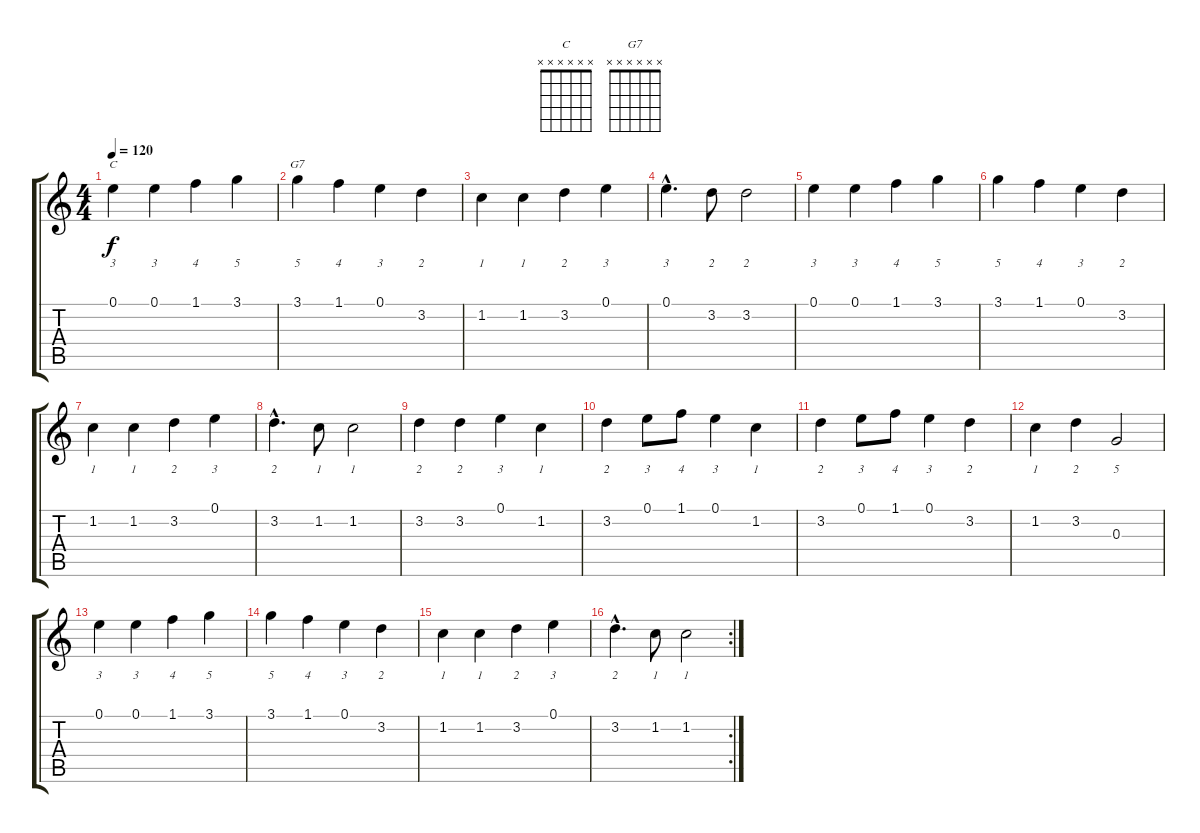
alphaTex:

\track "" {instrument acousticguitarsteel}
\staff {score tabs}
\tuning (E4 B3 G3 D3 A2 E2) {hide}
\chord ("C" x x x x x x)
\chord ("G7" x x x x x x)
\ts (4 4)
\tempo 120
\clef g2
\ks c
0.1.4{ch "C" lyrics (0 "3") lyrics (1 "") lyrics (2 "") lyrics (3 "") lyrics (4 "") dy f instrument acousticguitarsteel} 0.1.4{lyrics (0 "3") lyrics (1 "") lyrics (2 "") lyrics (3 "") lyrics (4 "")} 1.1.4{lyrics (0 "4") lyrics (1 "") lyrics (2 "") lyrics (3 "") lyrics (4 "")} 3.1.4{lyrics (0 "5") lyrics (1 "") lyrics (2 "") lyrics (3 "") lyrics (4 "")} |
3.1.4{ch "G7" lyrics (0 "5") lyrics (1 "") lyrics (2 "") lyrics (3 "") lyrics (4 "")} 1.1.4{lyrics (0 "4") lyrics (1 "") lyrics (2 "") lyrics (3 "") lyrics (4 "")} 0.1.4{lyrics (0 "3") lyrics (1 "") lyrics (2 "") lyrics (3 "") lyrics (4 "")} 3.2.4{lyrics (0 "2") lyrics (1 "") lyrics (2 "") lyrics (3 "") lyrics (4 "")} |
1.2.4{lyrics (0 "1") lyrics (1 "") lyrics (2 "") lyrics (3 "") lyrics (4 "")} 1.2.4{lyrics (0 "1") lyrics (1 "") lyrics (2 "") lyrics (3 "") lyrics (4 "")} 3.2.4{lyrics (0 "2") lyrics (1 "") lyrics (2 "") lyrics (3 "") lyrics (4 "")} 0.1.4{lyrics (0 "3") lyrics (1 "") lyrics (2 "") lyrics (3 "") lyrics (4 "")} |
0.1{hac}.4{d lyrics (0 "3") lyrics (1 "") lyrics (2 "") lyrics (3 "") lyrics (4 "")} 3.2.8{lyrics (0 "2") lyrics (1 "") lyrics (2 "") lyrics (3 "") lyrics (4 "")} 3.2.2{lyrics (0 "2") lyrics (1 "") lyrics (2 "") lyrics (3 "") lyrics (4 "")} |
0.1.4{lyrics (0 "3") lyrics (1 "") lyrics (2 "") lyrics (3 "") lyrics (4 "")} 0.1.4{lyrics (0 "3") lyrics (1 "") lyrics (2 "") lyrics (3 "") lyrics (4 "")} 1.1.4{lyrics (0 "4") lyrics (1 "") lyrics (2 "") lyrics (3 "") lyrics (4 "")} 3.1.4{lyrics (0 "5") lyrics (1 "") lyrics (2 "") lyrics (3 "") lyrics (4 "")} |
3.1.4{lyrics (0 "5") lyrics (1 "") lyrics (2 "") lyrics (3 "") lyrics (4 "")} 1.1.4{lyrics (0 "4") lyrics (1 "") lyrics (2 "") lyrics (3 "") lyrics (4 "")} 0.1.4{lyrics (0 "3") lyrics (1 "") lyrics (2 "") lyrics (3 "") lyrics (4 "")} 3.2.4{lyrics (0 "2") lyrics (1 "") lyrics (2 "") lyrics (3 "") lyrics (4 "")} |
1.2.4{lyrics (0 "1") lyrics (1 "") lyrics (2 "") lyrics (3 "") lyrics (4 "")} 1.2.4{lyrics (0 "1") lyrics (1 "") lyrics (2 "") lyrics (3 "") lyrics (4 "")} 3.2.4{lyrics (0 "2") lyrics (1 "") lyrics (2 "") lyrics (3 "") lyrics (4 "")} 0.1.4{lyrics (0 "3") lyrics (1 "") lyrics (2 "") lyrics (3 "") lyrics (4 "")} |
3.2{hac}.4{d lyrics (0 "2") lyrics (1 "") lyrics (2 "") lyrics (3 "") lyrics (4 "")} 1.2.8{lyrics (0 "1") lyrics (1 "") lyrics (2 "") lyrics (3 "") lyrics (4 "")} 1.2.2{lyrics (0 "1") lyrics (1 "") lyrics (2 "") lyrics (3 "") lyrics (4 "")} |
3.2.4{lyrics (0 "2") lyrics (1 "") lyrics (2 "") lyrics (3 "") lyrics (4 "")} 3.2.4{lyrics (0 "2") lyrics (1 "") lyrics (2 "") lyrics (3 "") lyrics (4 "")} 0.1.4{lyrics (0 "3") lyrics (1 "") lyrics (2 "") lyrics (3 "") lyrics (4 "")} 1.2.4{lyrics (0 "1") lyrics (1 "") lyrics (2 "") lyrics (3 "") lyrics (4 "")} |
3.2.4{lyrics (0 "2") lyrics (1 "") lyrics (2 "") lyrics (3 "") lyrics (4 "")} 0.1.8{lyrics (0 "3") lyrics (1 "") lyrics (2 "") lyrics (3 "") lyrics (4 "")} 1.1.8{lyrics (0 "4") lyrics (1 "") lyrics (2 "") lyrics (3 "") lyrics (4 "")} 0.1.4{lyrics (0 "3") lyrics (1 "") lyrics (2 "") lyrics (3 "") lyrics (4 "")} 1.2.4{lyrics (0 "1") lyrics (1 "") lyrics (2 "") lyrics (3 "") lyrics (4 "")} |
3.2.4{lyrics (0 "2") lyrics (1 "") lyrics (2 "") lyrics (3 "") lyrics (4 "")} 0.1.8{lyrics (0 "3") lyrics (1 "") lyrics (2 "") lyrics (3 "") lyrics (4 "")} 1.1.8{lyrics (0 "4") lyrics (1 "") lyrics (2 "") lyrics (3 "") lyrics (4 "")} 0.1.4{lyrics (0 "3") lyrics (1 "") lyrics (2 "") lyrics (3 "") lyrics (4 "")} 3.2.4{lyrics (0 "2") lyrics (1 "") lyrics (2 "") lyrics (3 "") lyrics (4 "")} |
1.2.4{lyrics (0 "1") lyrics (1 "") lyrics (2 "") lyrics (3 "") lyrics (4 "")} 3.2.4{lyrics (0 "2") lyrics (1 "") lyrics (2 "") lyrics (3 "") lyrics (4 "")} 0.3.2{lyrics (0 "5") lyrics (1 "") lyrics (2 "") lyrics (3 "") lyrics (4 "")} |
0.1.4{lyrics (0 "3") lyrics (1 "") lyrics (2 "") lyrics (3 "") lyrics (4 "")} 0.1.4{lyrics (0 "3") lyrics (1 "") lyrics (2 "") lyrics (3 "") lyrics (4 "")} 1.1.4{lyrics (0 "4") lyrics (1 "") lyrics (2 "") lyrics (3 "") lyrics (4 "")} 3.1.4{lyrics (0 "5") lyrics (1 "") lyrics (2 "") lyrics (3 "") lyrics (4 "")} |
3.1.4{lyrics (0 "5") lyrics (1 "") lyrics (2 "") lyrics (3 "") lyrics (4 "")} 1.1.4{lyrics (0 "4") lyrics (1 "") lyrics (2 "") lyrics (3 "") lyrics (4 "")} 0.1.4{lyrics (0 "3") lyrics (1 "") lyrics (2 "") lyrics (3 "") lyrics (4 "")} 3.2.4{lyrics (0 "2") lyrics (1 "") lyrics (2 "") lyrics (3 "") lyrics (4 "")} |
1.2.4{lyrics (0 "1") lyrics (1 "") lyrics (2 "") lyrics (3 "") lyrics (4 "")} 1.2.4{lyrics (0 "1") lyrics (1 "") lyrics (2 "") lyrics (3 "") lyrics (4 "")} 3.2.4{lyrics (0 "2") lyrics (1 "") lyrics (2 "") lyrics (3 "") lyrics (4 "")} 0.1.4{lyrics (0 "3") lyrics (1 "") lyrics (2 "") lyrics (3 "") lyrics (4 "")} |
\rc 2
3.2{hac}.4{d lyrics (0 "2") lyrics (1 "") lyrics (2 "") lyrics (3 "") lyrics (4 "")} 1.2.8{lyrics (0 "1") lyrics (1 "") lyrics (2 "") lyrics (3 "") lyrics (4 "")} 1.2.2{lyrics (0 "1") lyrics (1 "") lyrics (2 "") lyrics (3 "") lyrics (4 "")}
